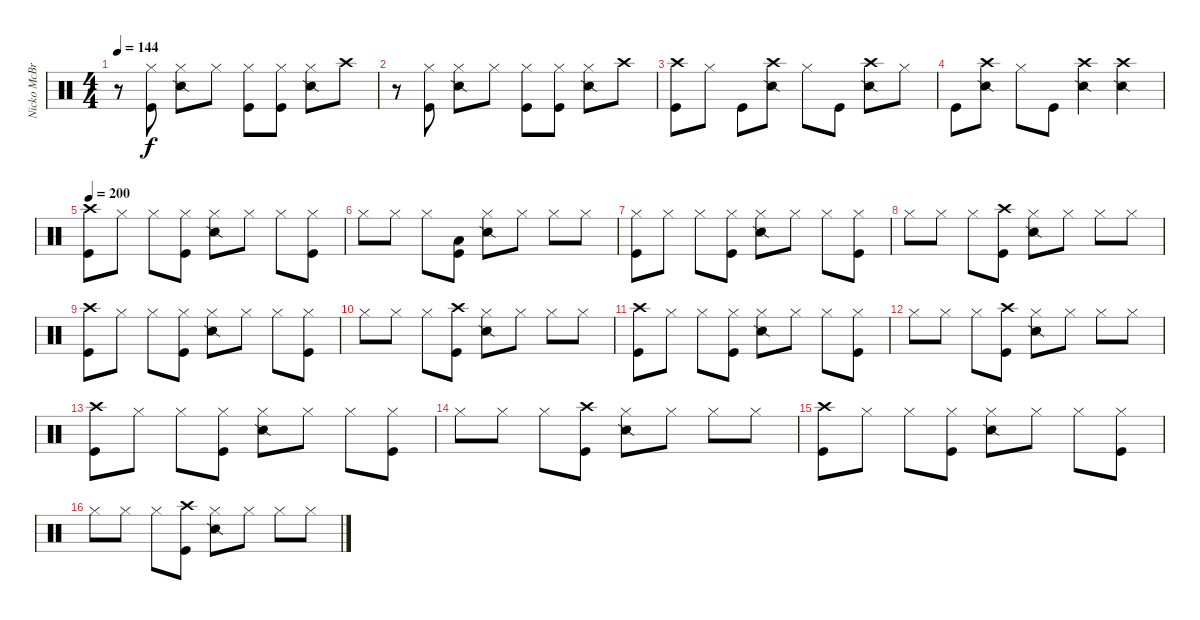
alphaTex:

\track ("Nicko McBrain" "Nicko McBr") {instrument percussion}
\staff {score}
\articulation defaults
\ts (4 4)
\tempo 144
\clef neutral
\ks c
r.8{dy f} ("Hi-Hat (closed)" "Kick (hit)").8 ("Hi-Hat (closed)" "Snare (side stick) 2").8 "Hi-Hat (closed)".8 ("Hi-Hat (closed)" "Kick (hit)").8 ("Hi-Hat (closed)" "Kick (hit)").8 ("Hi-Hat (closed)" "Snare (side stick) 2").8 "Crash high (hit)".8 |
r.8 ("Hi-Hat (closed)" "Kick (hit)").8 ("Hi-Hat (closed)" "Snare (side stick) 2").8 "Hi-Hat (closed)".8 ("Hi-Hat (closed)" "Kick (hit)").8 ("Hi-Hat (closed)" "Kick (hit)").8 ("Hi-Hat (closed)" "Snare (side stick) 2").8 "Crash high (hit)".8 |
("Crash high (hit)" "Kick (hit)").8 "Hi-Hat (closed)".8 "Kick (hit)".8 ("Crash high (hit)" "Snare (side stick) 2").8 "Hi-Hat (closed)".8 "Kick (hit)".8 ("Crash high (hit)" "Snare (side stick) 2").8 "Hi-Hat (closed)".8 |
"Kick (hit)".8 ("Crash high (hit)" "Snare (side stick) 2").8 "Hi-Hat (closed)".8 "Kick (hit)".8 ("Crash high (hit)" "Snare (side stick) 2").4 ("Crash high (hit)" "Snare (side stick) 2").4 |
\tempo 200
("Crash high (hit)" "Kick (hit)").8 "Hi-Hat (closed)".8 "Hi-Hat (closed)".8 ("Hi-Hat (closed)" "Kick (hit)").8 ("Hi-Hat (closed)" "Snare (side stick) 2").8 "Hi-Hat (closed)".8 "Hi-Hat (closed)".8 ("Hi-Hat (closed)" "Kick (hit)").8 |
"Hi-Hat (closed)".8 "Hi-Hat (closed)".8 "Hi-Hat (closed)".8 ("Low Tom (hit)" "Kick (hit)").8 ("Hi-Hat (closed)" "Snare (side stick) 2").8 "Hi-Hat (closed)".8 "Hi-Hat (closed)".8 "Hi-Hat (closed)".8 |
("Hi-Hat (closed)" "Kick (hit)").8 "Hi-Hat (closed)".8 "Hi-Hat (closed)".8 ("Hi-Hat (closed)" "Kick (hit)").8 ("Hi-Hat (closed)" "Snare (side stick) 2").8 "Hi-Hat (closed)".8 "Hi-Hat (closed)".8 ("Hi-Hat (closed)" "Kick (hit)").8 |
"Hi-Hat (closed)".8 "Hi-Hat (closed)".8 "Hi-Hat (closed)".8 ("Crash high (hit)" "Kick (hit)").8 ("Hi-Hat (closed)" "Snare (side stick) 2").8 "Hi-Hat (closed)".8 "Hi-Hat (closed)".8 "Hi-Hat (closed)".8 |
("Crash high (hit)" "Kick (hit)").8 "Hi-Hat (closed)".8 "Hi-Hat (closed)".8 ("Hi-Hat (closed)" "Kick (hit)").8 ("Hi-Hat (closed)" "Snare (side stick) 2").8 "Hi-Hat (closed)".8 "Hi-Hat (closed)".8 ("Hi-Hat (closed)" "Kick (hit)").8 |
"Hi-Hat (closed)".8 "Hi-Hat (closed)".8 "Hi-Hat (closed)".8 ("Crash high (hit)" "Kick (hit)").8 ("Hi-Hat (closed)" "Snare (side stick) 2").8 "Hi-Hat (closed)".8 "Hi-Hat (closed)".8 "Hi-Hat (closed)".8 |
("Crash high (hit)" "Kick (hit)").8 "Hi-Hat (closed)".8 "Hi-Hat (closed)".8 ("Hi-Hat (closed)" "Kick (hit)").8 ("Hi-Hat (closed)" "Snare (side stick) 2").8 "Hi-Hat (closed)".8 "Hi-Hat (closed)".8 ("Hi-Hat (closed)" "Kick (hit)").8 |
"Hi-Hat (closed)".8 "Hi-Hat (closed)".8 "Hi-Hat (closed)".8 ("Crash high (hit)" "Kick (hit)").8 ("Hi-Hat (closed)" "Snare (side stick) 2").8 "Hi-Hat (closed)".8 "Hi-Hat (closed)".8 "Hi-Hat (closed)".8 |
("Crash high (hit)" "Kick (hit)").8 "Hi-Hat (closed)".8 "Hi-Hat (closed)".8 ("Hi-Hat (closed)" "Kick (hit)").8 ("Hi-Hat (closed)" "Snare (side stick) 2").8 "Hi-Hat (closed)".8 "Hi-Hat (closed)".8 ("Hi-Hat (closed)" "Kick (hit)").8 |
"Hi-Hat (closed)".8 "Hi-Hat (closed)".8 "Hi-Hat (closed)".8 ("Crash high (hit)" "Kick (hit)").8 ("Hi-Hat (closed)" "Snare (side stick) 2").8 "Hi-Hat (closed)".8 "Hi-Hat (closed)".8 "Hi-Hat (closed)".8 |
("Crash high (hit)" "Kick (hit)").8 "Hi-Hat (closed)".8 "Hi-Hat (closed)".8 ("Hi-Hat (closed)" "Kick (hit)").8 ("Hi-Hat (closed)" "Snare (side stick) 2").8 "Hi-Hat (closed)".8 "Hi-Hat (closed)".8 ("Hi-Hat (closed)" "Kick (hit)").8 |
"Hi-Hat (closed)".8 "Hi-Hat (closed)".8 "Hi-Hat (closed)".8 ("Crash high (hit)" "Kick (hit)").8 ("Hi-Hat (closed)" "Snare (side stick) 2").8 "Hi-Hat (closed)".8 "Hi-Hat (closed)".8 "Hi-Hat (closed)".8
